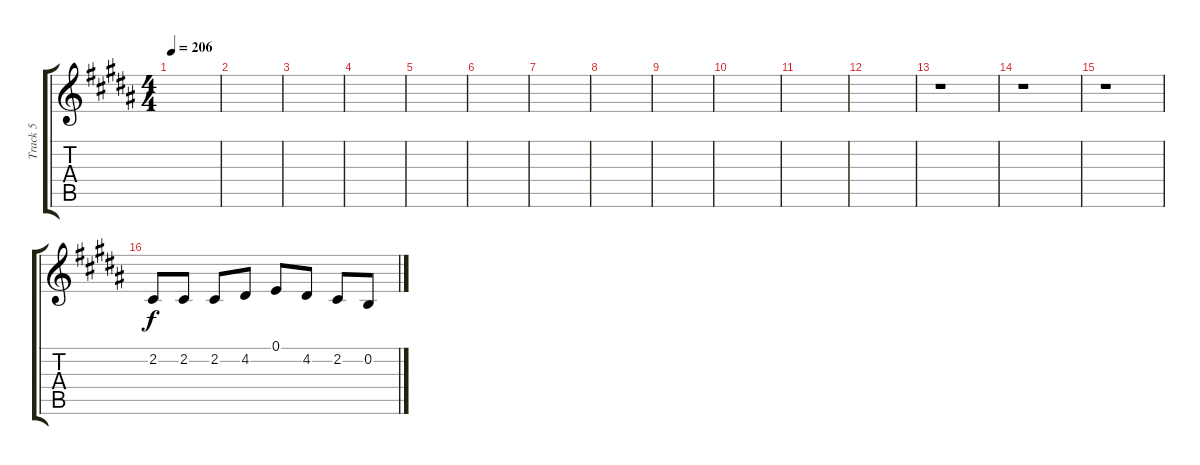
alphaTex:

\track ("Track 5" "Track 5") {instrument oboe}
\staff {score tabs}
\tuning (E4 B3 G3 D3 A2 E2) {hide}
\ts (4 4)
\tempo 206
\clef g2
\ks b
|
|
|
|
|
|
|
|
|
|
|
|
r.1 |
r.1 |
r.1 |
2.2.8 2.2.8 2.2.8 4.2.8 0.1.8 4.2.8 2.2.8 0.2.8
